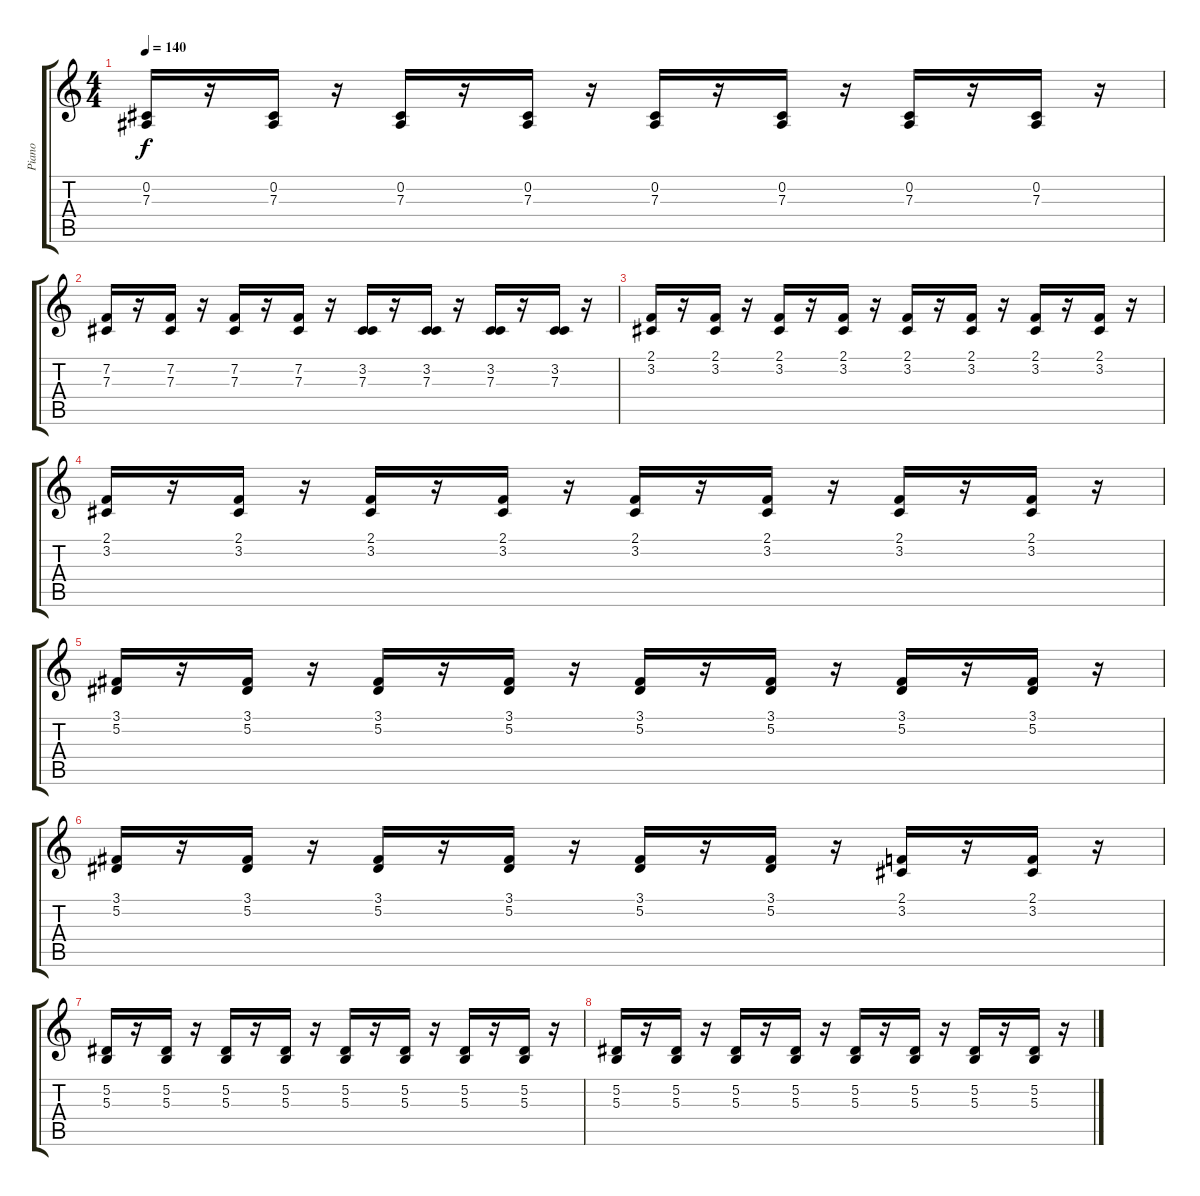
\track ("Piano" "Piano") {instrument acousticgrandpiano}
\staff {score tabs}
\tuning (Eb4 Bb3 Gb3 Db3 Ab2 Eb2) {hide}
\ts (4 4)
\tempo 140
\clef g2
\ks c
(0.2 7.3).16{dy f} r.16 (0.2 7.3).16 r.16 (0.2 7.3).16 r.16 (0.2 7.3).16 r.16 (0.2 7.3).16 r.16 (0.2 7.3).16 r.16 (0.2 7.3).16 r.16 (0.2 7.3).16 r.16 |
(7.2 7.3).16 r.16 (7.2 7.3).16 r.16 (7.2 7.3).16 r.16 (7.2 7.3).16 r.16 (3.2 7.3).16 r.16 (3.2 7.3).16 r.16 (3.2 7.3).16 r.16 (3.2 7.3).16 r.16 |
(2.1 3.2).16 r.16 (2.1 3.2).16 r.16 (2.1 3.2).16 r.16 (2.1 3.2).16 r.16 (2.1 3.2).16 r.16 (2.1 3.2).16 r.16 (2.1 3.2).16 r.16 (2.1 3.2).16 r.16 |
(2.1 3.2).16 r.16 (2.1 3.2).16 r.16 (2.1 3.2).16 r.16 (2.1 3.2).16 r.16 (2.1 3.2).16 r.16 (2.1 3.2).16 r.16 (2.1 3.2).16 r.16 (2.1 3.2).16 r.16 |
(3.1 5.2).16 r.16 (3.1 5.2).16 r.16 (3.1 5.2).16 r.16 (3.1 5.2).16 r.16 (3.1 5.2).16 r.16 (3.1 5.2).16 r.16 (3.1 5.2).16 r.16 (3.1 5.2).16 r.16 |
(3.1 5.2).16 r.16 (3.1 5.2).16 r.16 (3.1 5.2).16 r.16 (3.1 5.2).16 r.16 (3.1 5.2).16 r.16 (3.1 5.2).16 r.16 (2.1 3.2).16 r.16 (2.1 3.2).16 r.16 |
(5.2 5.3).16 r.16 (5.2 5.3).16 r.16 (5.2 5.3).16 r.16 (5.2 5.3).16 r.16 (5.2 5.3).16 r.16 (5.2 5.3).16 r.16 (5.2 5.3).16 r.16 (5.2 5.3).16 r.16 |
(5.2 5.3).16 r.16 (5.2 5.3).16 r.16 (5.2 5.3).16 r.16 (5.2 5.3).16 r.16 (5.2 5.3).16 r.16 (5.2 5.3).16 r.16 (5.2 5.3).16 r.16 (5.2 5.3).16 r.16
